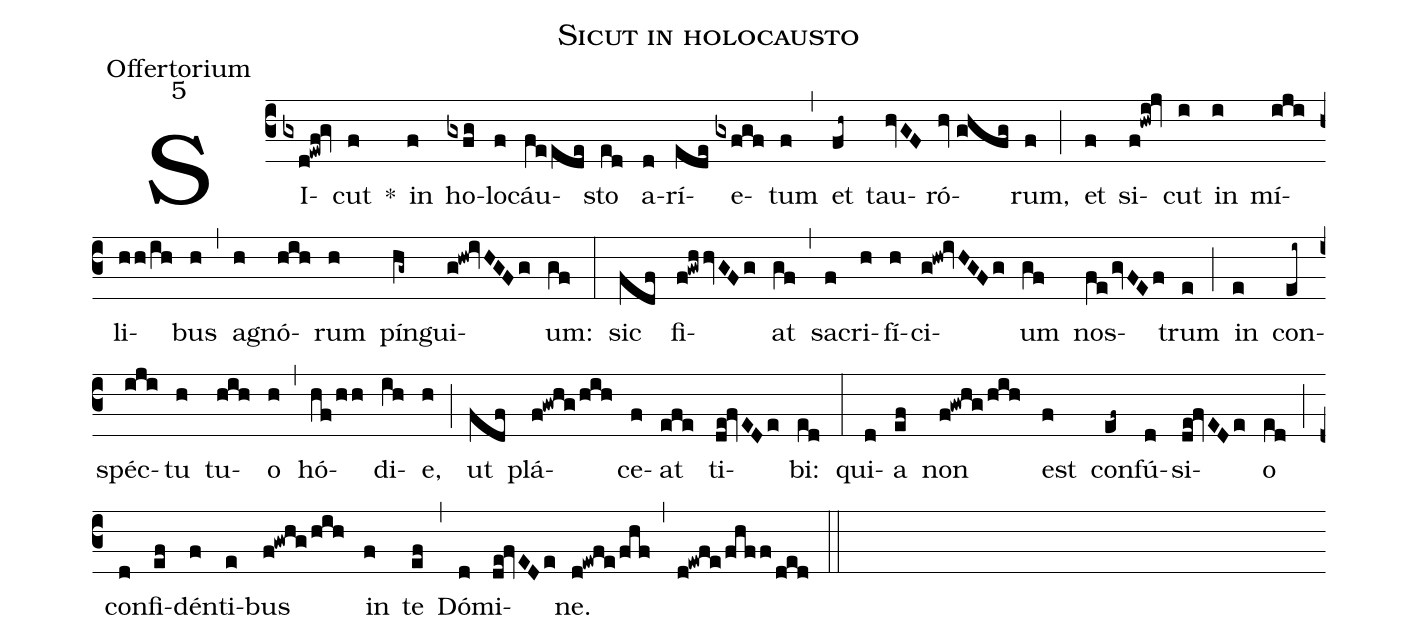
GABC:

name:Sicut in holocausto;
office-part:Offertorium;
mode:5;
%%
(c3) SI(gxd!ewf!gv)cut(f) *() in(f) ho(gxfg)lo(f)cáu(feede)sto(ed) a(d)rí(ede)e(gxfgf)tum(f) (,) et(fh~) tau(hvGF)ró(hv//ghfg)rum,(f) (;) et(f) si(f!hwi!jv)cut(i) in(i) mí(iji)li(hh/ih)bus(h) (,) a(h)gnó(hih)rum(h) pín(hg~)gui(g!hw!ivHGFg)um:(gf) (:) sic(fdf) fi(f!gwhhvGFg)at(gf) (,) sac(f)ri(h)fí(h)ci(g!hw!ivHGFg)um(gf) nos(fe/gvFEf)trum(e) (;) in(e) con(ei~)spéc(iji)tu(h) tu(hih)o(h) (,) hó(hf/hh)di(ih)e,(h) (;) ut(fdf) plá(f!gwhg/hih)ce(f)at(efe) ti(de!fvEDe)bi:(ed) (:) qui(d)a(ef) non(f!gwhg/hih) est(f) con(ef~)fú(d)si(de!fvEDe)o(ed) (;) con(d)fi(ef)dén(f)ti(e)bus(f!gwhg/hih) in(f) te(ef) (,) Dó(d)mi(de!fvEDe)ne.(d!ewfe/fhf) (,) (d!ewfe/fhff/ded) (::)
